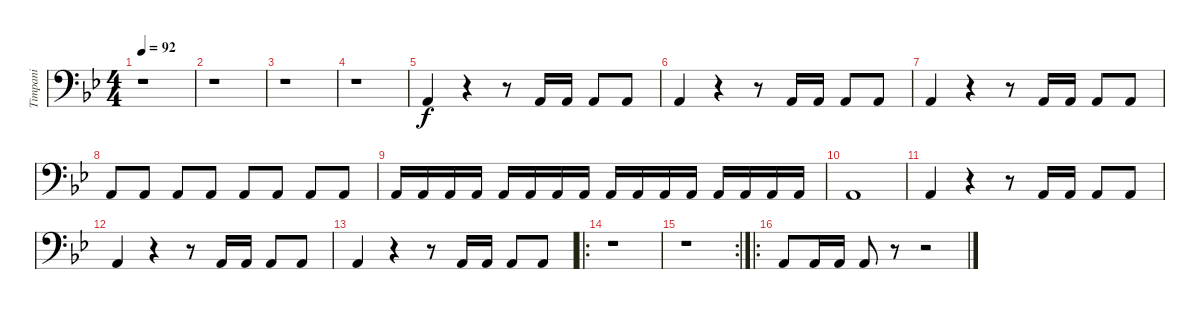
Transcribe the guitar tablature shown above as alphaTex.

\track ("Timpani" "Timpani") {instrument timpani}
\staff {score}
\tuning (C3 G2 D2 A1 E1 F0) {hide}
\ts (4 4)
\tempo 92
\clef f4
\ks gminor
r.1{dy f} |
r.1 |
r.1 |
r.1 |
7.3.4 r.4 r.8 7.3.16 7.3.16 7.3.8 7.3.8 |
7.3.4 r.4 r.8 7.3.16 7.3.16 7.3.8 7.3.8 |
7.3.4 r.4 r.8 7.3.16 7.3.16 7.3.8 7.3.8 |
7.3.8 7.3.8 7.3.8 7.3.8 7.3.8 7.3.8 7.3.8 7.3.8 |
7.3.16 7.3.16 7.3.16 7.3.16 7.3.16 7.3.16 7.3.16 7.3.16 7.3.16 7.3.16 7.3.16 7.3.16 7.3.16 7.3.16 7.3.16 7.3.16 |
7.3.1 |
7.3.4 r.4 r.8 7.3.16 7.3.16 7.3.8 7.3.8 |
7.3.4 r.4 r.8 7.3.16 7.3.16 7.3.8 7.3.8 |
7.3.4 r.4 r.8 7.3.16 7.3.16 7.3.8 7.3.8 |
\ro
r.1 |
\rc 2
r.1 |
\ro
7.3.8 7.3.16 7.3.16 7.3.8 r.8 r.2
